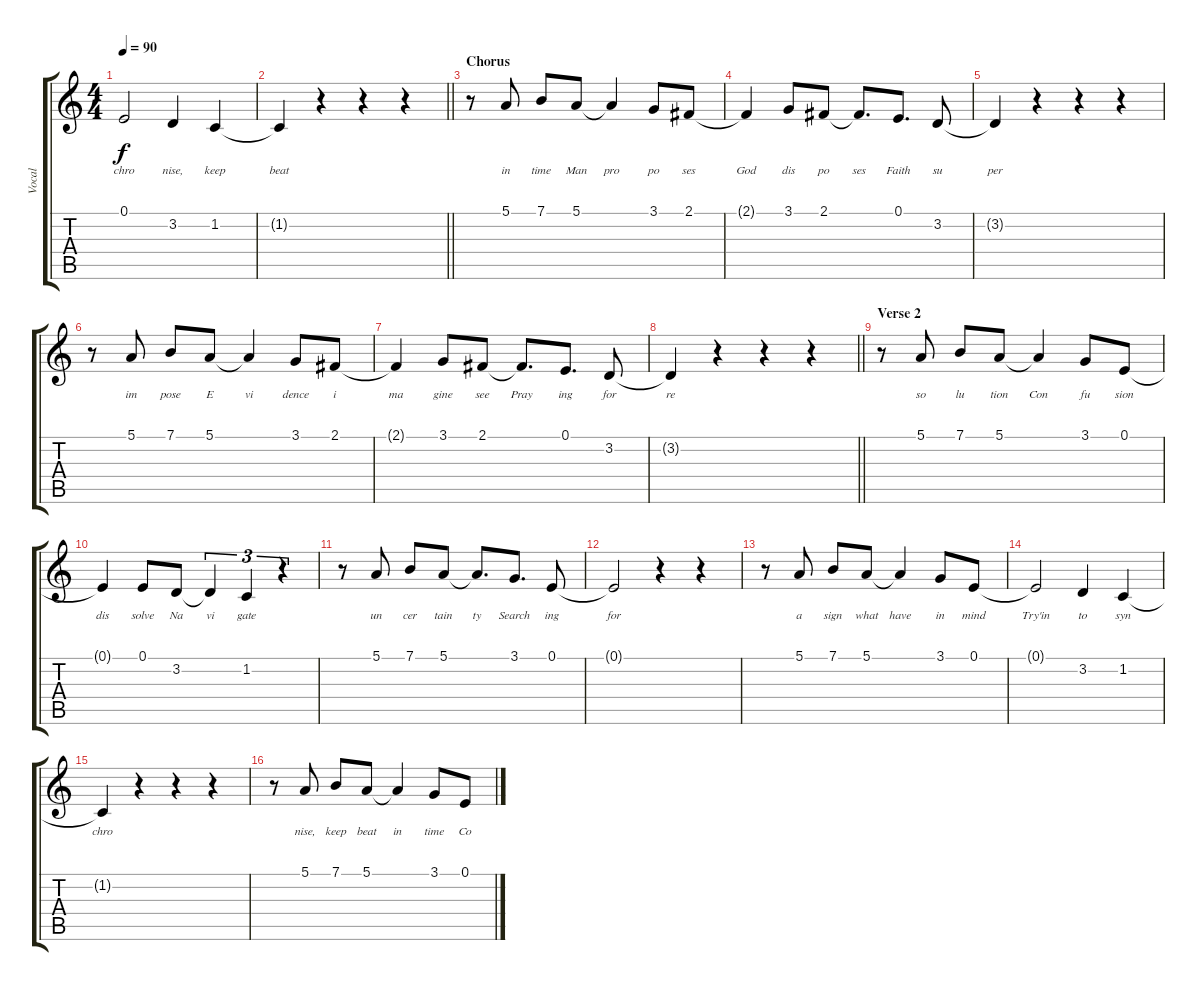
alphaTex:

\track ("Vocal" "Vocal") {instrument acousticgrandpiano}
\staff {score tabs}
\tuning (E4 B3 G3 D3 A2 E2) {hide}
\ts (4 4)
\tempo 90
\clef g2
\ks c
0.1{t}.2{lyrics (0 "chro") lyrics (1 "") lyrics (2 "") lyrics (3 "") lyrics (4 "") dy f} 3.2.4{lyrics (0 "nise,") lyrics (1 "") lyrics (2 "") lyrics (3 "") lyrics (4 "")} 1.2.4{lyrics (0 "keep") lyrics (1 "") lyrics (2 "") lyrics (3 "") lyrics (4 "")} |
\barLineRight lightlight
1.2{t}.4{lyrics (0 "beat") lyrics (1 "") lyrics (2 "") lyrics (3 "") lyrics (4 "")} r.4 r.4 r.4 |
\section ("" "Chorus")
r.8 5.1.8{lyrics (0 "in") lyrics (1 "") lyrics (2 "") lyrics (3 "") lyrics (4 "")} 7.1.8{lyrics (0 "time") lyrics (1 "") lyrics (2 "") lyrics (3 "") lyrics (4 "")} 5.1.8{lyrics (0 "Man") lyrics (1 "") lyrics (2 "") lyrics (3 "") lyrics (4 "")} 5.1{t}.4{lyrics (0 "pro") lyrics (1 "") lyrics (2 "") lyrics (3 "") lyrics (4 "")} 3.1.8{lyrics (0 "po") lyrics (1 "") lyrics (2 "") lyrics (3 "") lyrics (4 "")} 2.1.8{lyrics (0 "ses") lyrics (1 "") lyrics (2 "") lyrics (3 "") lyrics (4 "")} |
2.1{t}.4{lyrics (0 "God") lyrics (1 "") lyrics (2 "") lyrics (3 "") lyrics (4 "")} 3.1.8{lyrics (0 "dis") lyrics (1 "") lyrics (2 "") lyrics (3 "") lyrics (4 "")} 2.1.8{lyrics (0 "po") lyrics (1 "") lyrics (2 "") lyrics (3 "") lyrics (4 "")} 2.1{t}.8{d lyrics (0 "ses") lyrics (1 "") lyrics (2 "") lyrics (3 "") lyrics (4 "")} 0.1.8{d lyrics (0 "Faith") lyrics (1 "") lyrics (2 "") lyrics (3 "") lyrics (4 "")} 3.2.8{lyrics (0 "su") lyrics (1 "") lyrics (2 "") lyrics (3 "") lyrics (4 "")} |
3.2{t}.4{lyrics (0 "per") lyrics (1 "") lyrics (2 "") lyrics (3 "") lyrics (4 "")} r.4 r.4 r.4 |
r.8 5.1.8{lyrics (0 "im") lyrics (1 "") lyrics (2 "") lyrics (3 "") lyrics (4 "")} 7.1.8{lyrics (0 "pose") lyrics (1 "") lyrics (2 "") lyrics (3 "") lyrics (4 "")} 5.1.8{lyrics (0 "E") lyrics (1 "") lyrics (2 "") lyrics (3 "") lyrics (4 "")} 5.1{t}.4{lyrics (0 "vi") lyrics (1 "") lyrics (2 "") lyrics (3 "") lyrics (4 "")} 3.1.8{lyrics (0 "dence") lyrics (1 "") lyrics (2 "") lyrics (3 "") lyrics (4 "")} 2.1.8{lyrics (0 "i") lyrics (1 "") lyrics (2 "") lyrics (3 "") lyrics (4 "")} |
2.1{t}.4{lyrics (0 "ma") lyrics (1 "") lyrics (2 "") lyrics (3 "") lyrics (4 "")} 3.1.8{lyrics (0 "gine") lyrics (1 "") lyrics (2 "") lyrics (3 "") lyrics (4 "")} 2.1.8{lyrics (0 "see") lyrics (1 "") lyrics (2 "") lyrics (3 "") lyrics (4 "")} 2.1{t}.8{d lyrics (0 "Pray") lyrics (1 "") lyrics (2 "") lyrics (3 "") lyrics (4 "")} 0.1.8{d lyrics (0 "ing") lyrics (1 "") lyrics (2 "") lyrics (3 "") lyrics (4 "")} 3.2.8{lyrics (0 "for") lyrics (1 "") lyrics (2 "") lyrics (3 "") lyrics (4 "")} |
\barLineRight lightlight
3.2{t}.4{lyrics (0 "re") lyrics (1 "") lyrics (2 "") lyrics (3 "") lyrics (4 "")} r.4 r.4 r.4 |
\section ("" "Verse 2")
r.8 5.1.8{lyrics (0 "so") lyrics (1 "") lyrics (2 "") lyrics (3 "") lyrics (4 "")} 7.1.8{lyrics (0 "lu") lyrics (1 "") lyrics (2 "") lyrics (3 "") lyrics (4 "")} 5.1.8{lyrics (0 "tion") lyrics (1 "") lyrics (2 "") lyrics (3 "") lyrics (4 "")} 5.1{t}.4{lyrics (0 "Con") lyrics (1 "") lyrics (2 "") lyrics (3 "") lyrics (4 "")} 3.1.8{lyrics (0 "fu") lyrics (1 "") lyrics (2 "") lyrics (3 "") lyrics (4 "")} 0.1.8{lyrics (0 "sion") lyrics (1 "") lyrics (2 "") lyrics (3 "") lyrics (4 "")} |
0.1{t}.4{lyrics (0 "dis") lyrics (1 "") lyrics (2 "") lyrics (3 "") lyrics (4 "")} 0.1.8{lyrics (0 "solve") lyrics (1 "") lyrics (2 "") lyrics (3 "") lyrics (4 "")} 3.2.8{lyrics (0 "Na") lyrics (1 "") lyrics (2 "") lyrics (3 "") lyrics (4 "")} 3.2{t}.4{tu (3 2) lyrics (0 "vi") lyrics (1 "") lyrics (2 "") lyrics (3 "") lyrics (4 "")} 1.2.4{tu (3 2) lyrics (0 "gate") lyrics (1 "") lyrics (2 "") lyrics (3 "") lyrics (4 "")} r.4{tu (3 2)} |
r.8 5.1.8{lyrics (0 "un") lyrics (1 "") lyrics (2 "") lyrics (3 "") lyrics (4 "")} 7.1.8{lyrics (0 "cer") lyrics (1 "") lyrics (2 "") lyrics (3 "") lyrics (4 "")} 5.1.8{lyrics (0 "tain") lyrics (1 "") lyrics (2 "") lyrics (3 "") lyrics (4 "")} 5.1{t}.8{d lyrics (0 "ty") lyrics (1 "") lyrics (2 "") lyrics (3 "") lyrics (4 "")} 3.1.8{d lyrics (0 "Search") lyrics (1 "") lyrics (2 "") lyrics (3 "") lyrics (4 "")} 0.1.8{lyrics (0 "ing") lyrics (1 "") lyrics (2 "") lyrics (3 "") lyrics (4 "")} |
0.1{t}.2{lyrics (0 "for") lyrics (1 "") lyrics (2 "") lyrics (3 "") lyrics (4 "")} r.4 r.4 |
r.8 5.1.8{lyrics (0 "a") lyrics (1 "") lyrics (2 "") lyrics (3 "") lyrics (4 "")} 7.1.8{lyrics (0 "sign") lyrics (1 "") lyrics (2 "") lyrics (3 "") lyrics (4 "")} 5.1.8{lyrics (0 "what") lyrics (1 "") lyrics (2 "") lyrics (3 "") lyrics (4 "")} 5.1{t}.4{lyrics (0 "have") lyrics (1 "") lyrics (2 "") lyrics (3 "") lyrics (4 "")} 3.1.8{lyrics (0 "in") lyrics (1 "") lyrics (2 "") lyrics (3 "") lyrics (4 "")} 0.1.8{lyrics (0 "mind") lyrics (1 "") lyrics (2 "") lyrics (3 "") lyrics (4 "")} |
0.1{t}.2{lyrics (0 "Try'in") lyrics (1 "") lyrics (2 "") lyrics (3 "") lyrics (4 "")} 3.2.4{lyrics (0 "to") lyrics (1 "") lyrics (2 "") lyrics (3 "") lyrics (4 "")} 1.2.4{lyrics (0 "syn") lyrics (1 "") lyrics (2 "") lyrics (3 "") lyrics (4 "")} |
1.2{t}.4{lyrics (0 "chro") lyrics (1 "") lyrics (2 "") lyrics (3 "") lyrics (4 "")} r.4 r.4 r.4 |
r.8 5.1.8{lyrics (0 "nise,") lyrics (1 "") lyrics (2 "") lyrics (3 "") lyrics (4 "")} 7.1.8{lyrics (0 "keep") lyrics (1 "") lyrics (2 "") lyrics (3 "") lyrics (4 "")} 5.1.8{lyrics (0 "beat") lyrics (1 "") lyrics (2 "") lyrics (3 "") lyrics (4 "")} 5.1{t}.4{lyrics (0 "in") lyrics (1 "") lyrics (2 "") lyrics (3 "") lyrics (4 "")} 3.1.8{lyrics (0 "time") lyrics (1 "") lyrics (2 "") lyrics (3 "") lyrics (4 "")} 0.1.8{lyrics (0 "Co") lyrics (1 "") lyrics (2 "") lyrics (3 "") lyrics (4 "")}
